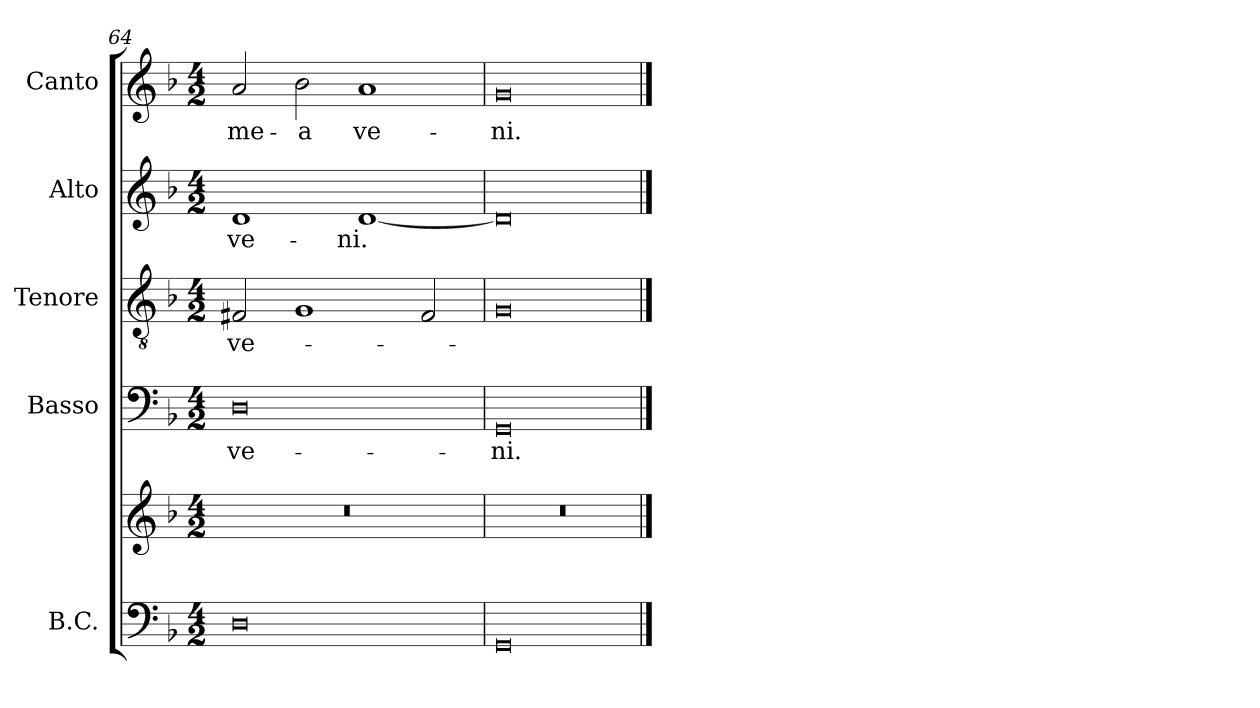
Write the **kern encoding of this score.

**kern	**kern	**kern	**text	**kern	**text	**kern	**text	**kern	**text
*part5	*part5	*part4	*part4	*part3	*part3	*part2	*part2	*part1	*part1
*staff6	*staff5	*staff4	*staff4	*staff3	*staff3	*staff2	*staff2	*staff1	*staff1
*I"B.C.	*	*I"Basso	*	*I"Tenore	*	*I"Alto	*	*I"Canto	*
*	*	*I'B	*	*I'T	*	*I'A	*	*	*
*clefF4	*clefG2	*clefF4	*	*clefGv2	*	*clefG2	*	*clefG2	*
*k[b-]	*k[b-]	*k[b-]	*	*k[b-]	*	*k[b-]	*	*k[b-]	*
*F:	*F:	*F:	*	*F:	*	*F:	*	*F:	*
*M4/2	*M4/2	*M4/2	*	*M4/2	*	*M4/2	*	*M4/2	*
=64	=64	=64	=64	=64	=64	=64	=64	=64	=64
!	!	!	!LO:LY:b	!	!LO:LY:b	!	!LO:LY:b	!	!LO:LY:b
0D	0r	0D	ve-	2F#X/	ve-	1d	ve-	2a/	me-
!	!	!	!	!	!	!	!	!	!LO:LY:b
.	.	.	.	1G	.	.	.	2b-\	-a
!	!	!	!	!	!	!	!LO:LY:b	!	!LO:LY:b
.	.	.	.	.	.	[1d	-ni.	1a	ve-
.	.	.	.	2F#/	.	.	.	.	.
=65	=65	=65	=65	=65	=65	=65	=65	=65	=65
!	!	!	!LO:LY:b	!	!	!	!	!	!LO:LY:b
0GG	0r	0GG	-ni.	0G	.	0d]	.	0g	-ni.
==	==	==	==	==	==	==	==	==	==
*-	*-	*-	*-	*-	*-	*-	*-	*-	*-
